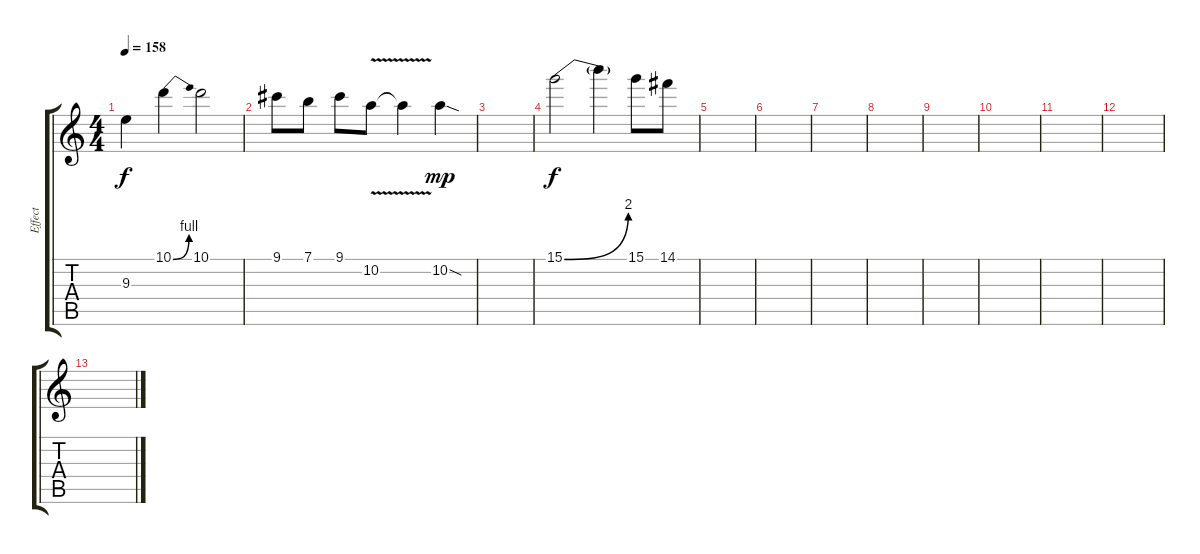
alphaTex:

\track ("Effect" "Effect") {instrument overdrivenguitar}
\staff {score tabs}
\tuning (E4 B3 G3 D3 A2 E2) {hide}
\ts (4 4)
\section ("" "")
\tempo 158
\clef g2
\ks c
9.3.4{dy f} 10.1{be (bend 0 0 60 4)}.4 10.1.2 |
9.1.8 7.1.8 9.1.8 10.2{v}.8 10.2{t}.4 10.2{sod}.4{dy mp} |
|
15.1{be (bend 0 0 60 8)}.2{dy f} 15.1{t}.4 15.1.8 14.1.8 |
|
|
|
|
\section ("" "")
|
|
|
|
\section ("" "")
